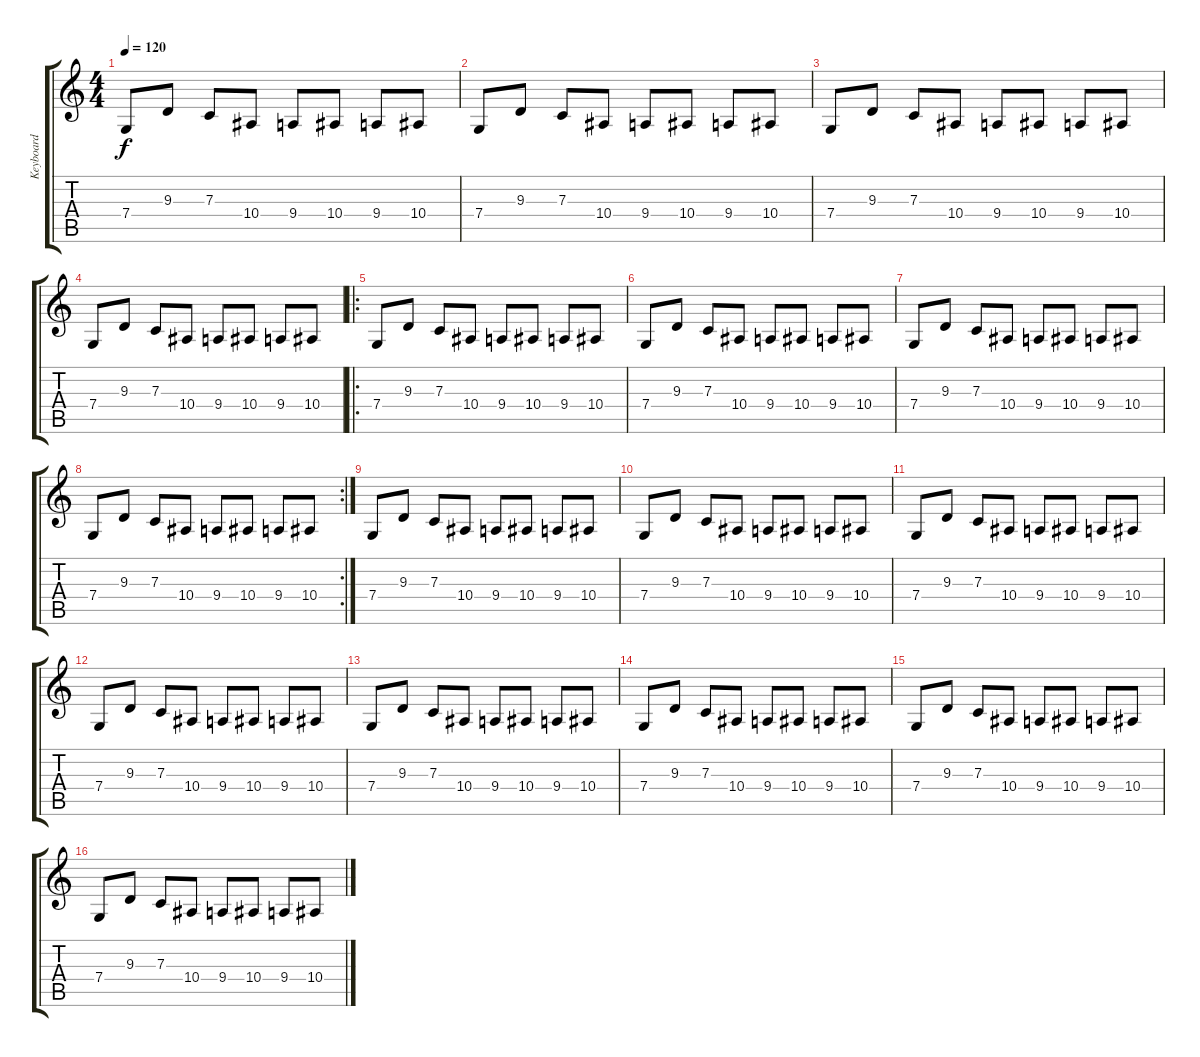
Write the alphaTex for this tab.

\track ("Keyboard" "Keyboard") {instrument pad5bowed}
\staff {score tabs}
\tuning (D4 A3 F3 C3 G2 D2) {hide}
\ts (4 4)
\tempo 120
\clef g2
\ks c
7.4.8{dy f} 9.3.8 7.3.8 10.4.8 9.4.8 10.4.8 9.4.8 10.4.8 |
7.4.8 9.3.8 7.3.8 10.4.8 9.4.8 10.4.8 9.4.8 10.4.8 |
7.4.8 9.3.8 7.3.8 10.4.8 9.4.8 10.4.8 9.4.8 10.4.8 |
7.4.8 9.3.8 7.3.8 10.4.8 9.4.8 10.4.8 9.4.8 10.4.8 |
\ro
7.4.8 9.3.8 7.3.8 10.4.8 9.4.8 10.4.8 9.4.8 10.4.8 |
7.4.8 9.3.8 7.3.8 10.4.8 9.4.8 10.4.8 9.4.8 10.4.8 |
7.4.8 9.3.8 7.3.8 10.4.8 9.4.8 10.4.8 9.4.8 10.4.8 |
\rc 2
7.4.8 9.3.8 7.3.8 10.4.8 9.4.8 10.4.8 9.4.8 10.4.8 |
7.4.8 9.3.8 7.3.8 10.4.8 9.4.8 10.4.8 9.4.8 10.4.8 |
7.4.8 9.3.8 7.3.8 10.4.8 9.4.8 10.4.8 9.4.8 10.4.8 |
7.4.8 9.3.8 7.3.8 10.4.8 9.4.8 10.4.8 9.4.8 10.4.8 |
7.4.8 9.3.8 7.3.8 10.4.8 9.4.8 10.4.8 9.4.8 10.4.8 |
7.4.8 9.3.8 7.3.8 10.4.8 9.4.8 10.4.8 9.4.8 10.4.8 |
7.4.8 9.3.8 7.3.8 10.4.8 9.4.8 10.4.8 9.4.8 10.4.8 |
7.4.8 9.3.8 7.3.8 10.4.8 9.4.8 10.4.8 9.4.8 10.4.8 |
7.4.8 9.3.8 7.3.8 10.4.8 9.4.8 10.4.8 9.4.8 10.4.8
